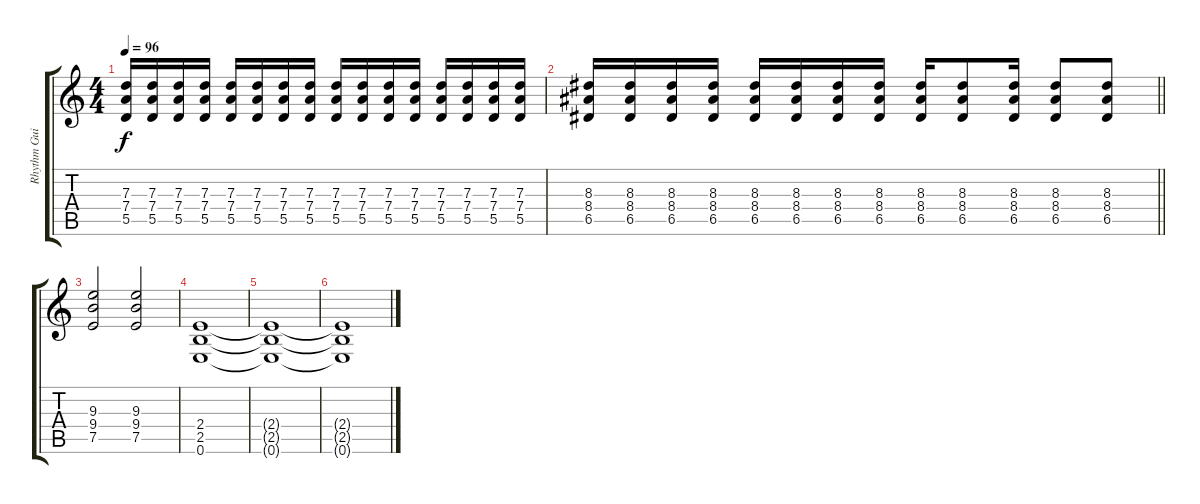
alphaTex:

\track ("Rhythm Guitar" "Rhythm Gui") {instrument distortionguitar}
\staff {score tabs}
\tuning (E4 B3 G3 D3 A2 E2) {hide}
\ts (4 4)
\tempo 96
\clef g2
\ks c
(7.3 7.4 5.5).16{dy f} (7.3 7.4 5.5).16 (7.3 7.4 5.5).16 (7.3 7.4 5.5).16 (7.3 7.4 5.5).16 (7.3 7.4 5.5).16 (7.3 7.4 5.5).16 (7.3 7.4 5.5).16 (7.3 7.4 5.5).16 (7.3 7.4 5.5).16 (7.3 7.4 5.5).16 (7.3 7.4 5.5).16 (7.3 7.4 5.5).16 (7.3 7.4 5.5).16 (7.3 7.4 5.5).16 (7.3 7.4 5.5).16 |
\barLineRight lightlight
(8.3 8.4 6.5).16 (8.3 8.4 6.5).16 (8.3 8.4 6.5).16 (8.3 8.4 6.5).16 (8.3 8.4 6.5).16 (8.3 8.4 6.5).16 (8.3 8.4 6.5).16 (8.3 8.4 6.5).16 (8.3 8.4 6.5).16 (8.3 8.4 6.5).8 (8.3 8.4 6.5).16 (8.3 8.4 6.5).8 (8.3 8.4 6.5).8 |
(9.3 9.4 7.5).2 (9.3 9.4 7.5).2 |
(2.4 2.5 0.6).1 |
(2.4{t} 2.5{t} 0.6{t}).1 |
(2.4{t} 2.5{t} 0.6{t}).1
